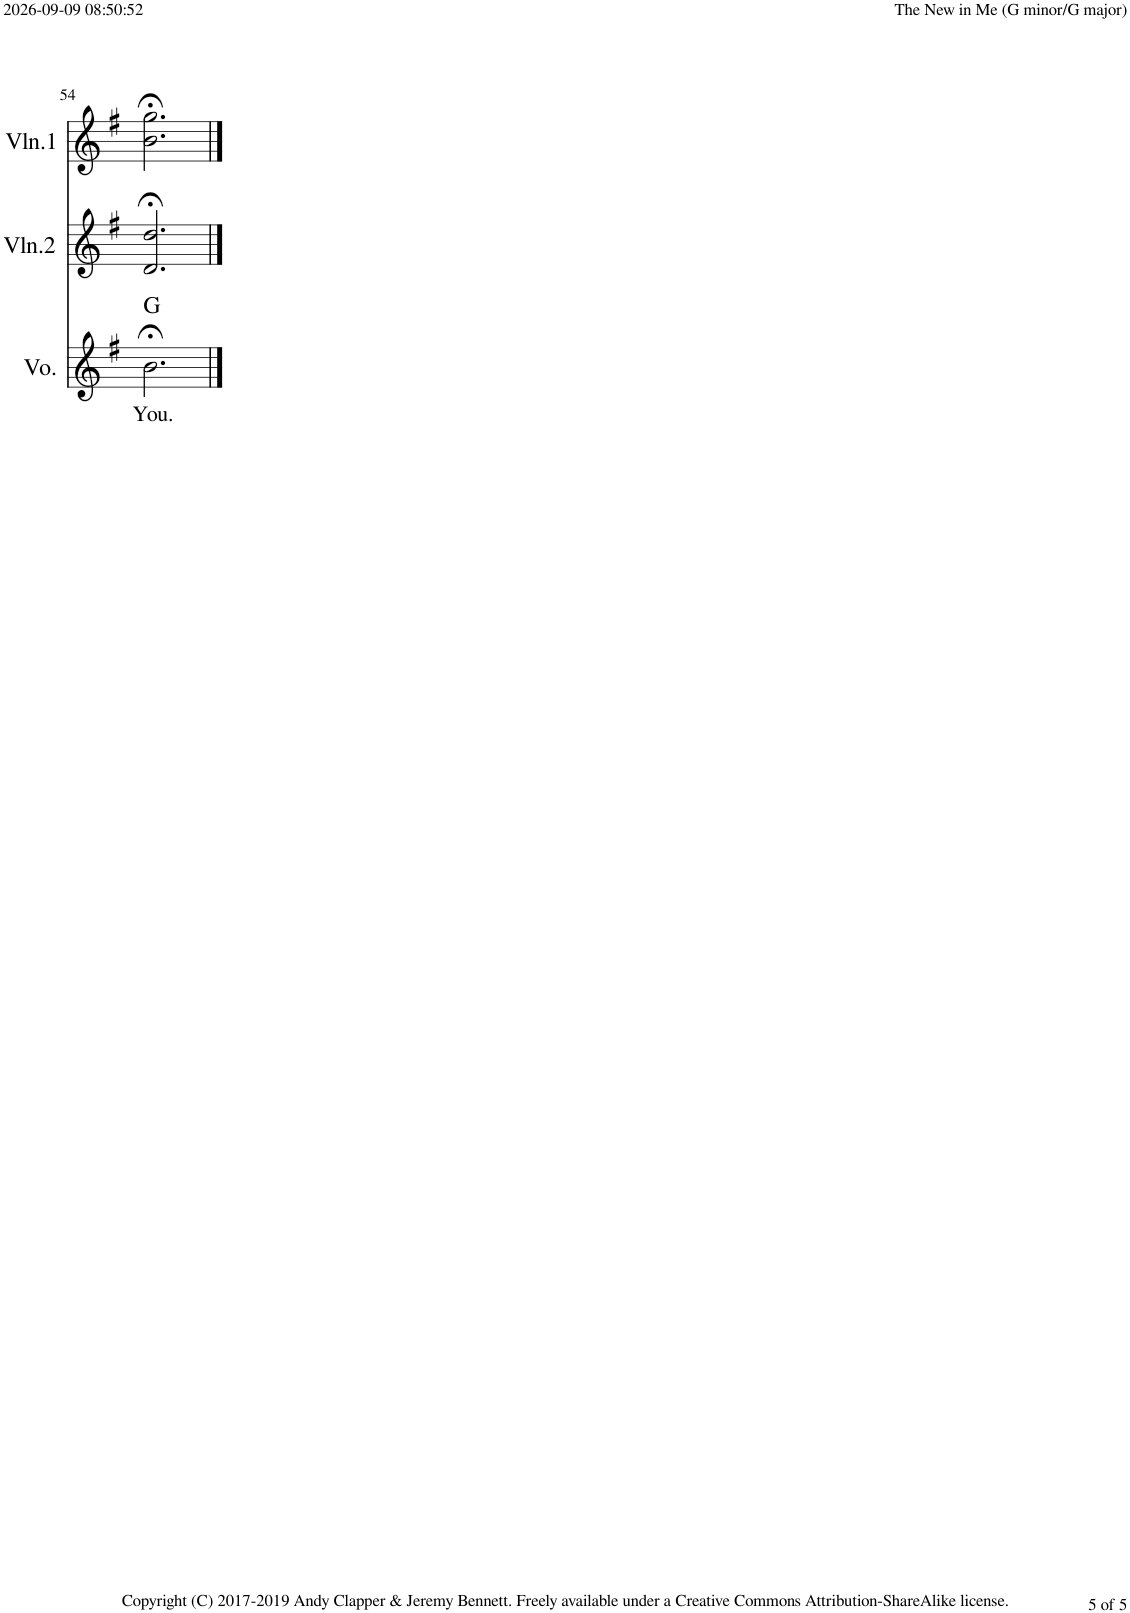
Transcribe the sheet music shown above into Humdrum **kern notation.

**kern	**text	**harte	**kern	**kern
*part3	*part3	*part3	*part2	*part1
*staff3	*staff3	*	*staff2	*staff1
*I"Voice	*	*	*I"Violin 2	*I"Violin 1
*I'Vo.	*	*	*I'Vln.2	*I'Vln.1
!!LO:PB:g=z
*clefG2	*	*	*clefG2	*clefG2
*k[f#]	*	*	*k[f#]	*k[f#]
*M3/4	*	*	*M3/4	*M3/4
=54	=54	=54	=54	=54
!	!LO:LY:b	!	!	!
2.b;<\	You.	G:maj	2.d/;< 2.dd/;<	2.b\;< 2.gg\;<
==	==	==	==	==
*-	*-	*-	*-	*-
